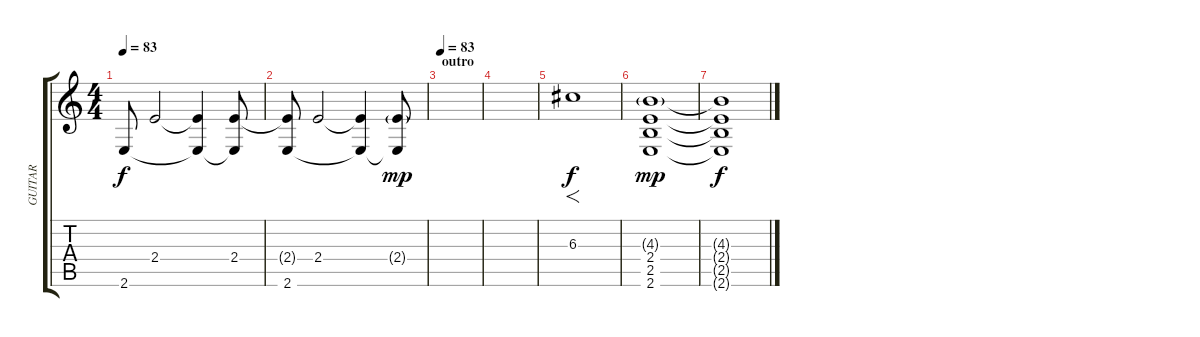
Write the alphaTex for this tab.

\track ("GUITAR" "GUITAR") {instrument distortionguitar}
\staff {score tabs}
\tuning (E4 B3 G3 D3 A2 D2) {hide}
\ts (4 4)
\tempo 83
\clef g2
\ks c
2.6.8{dy f volume 15} 2.4.2 (2.4{t} 2.6{t}).4 (2.4 2.6{t}).8 |
(2.4{t} 2.6).8 2.4.2 (2.4{t} 2.6{t}).4 (2.4{g} 2.6{t}).8{dy mp} |
\section ("" "outro")
\tempo 83
|
|
6.3.1{f dy f volume 16} |
(4.3{g} 2.4 2.5 2.6).1{dy mp volume 2} |
(4.3{t} 2.4{t} 2.5{t} 2.6{t}).1{dy f}
